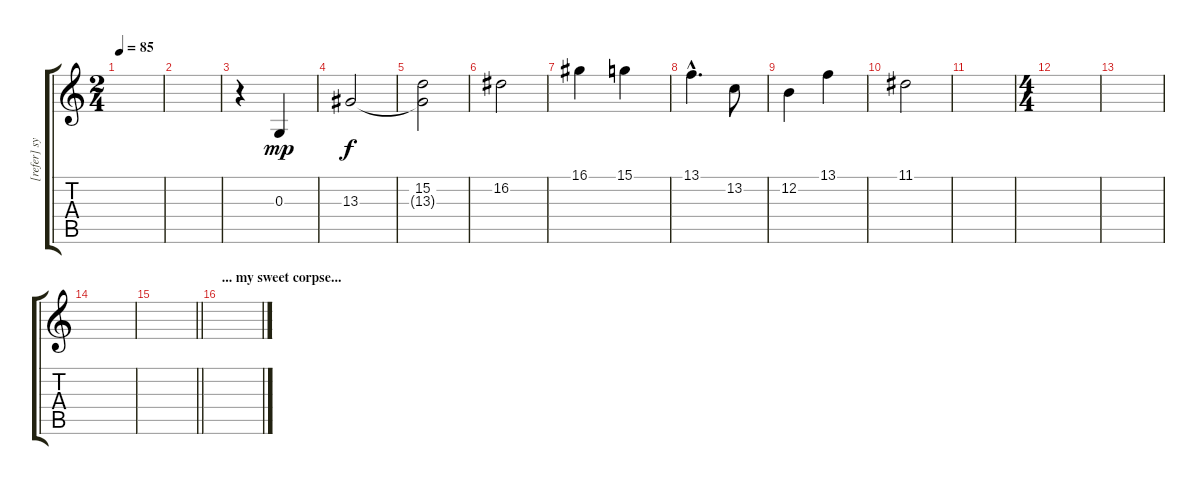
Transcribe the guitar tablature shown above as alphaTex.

\track ("[refer] synth" "[refer] sy") {instrument drawbarorgan}
\staff {score tabs}
\tuning (E4 B3 G3 D3 A2 E2) {hide}
\ts (2 4)
\tempo 85
\clef g2
\ks c
|
|
r.4 0.3.4{dy mp instrument stringensemble1} |
13.3.2{dy f instrument stringensemble1} |
(15.2 13.3{t}).2 |
16.2.2 |
16.1.4 15.1.4 |
13.1{hac}.4{d} 13.2.8 |
12.2.4 13.1.4 |
11.1.2 |
|
\ts (4 4)
|
|
|
\barLineRight lightlight
|
\section ("" "... my sweet corpse...")
